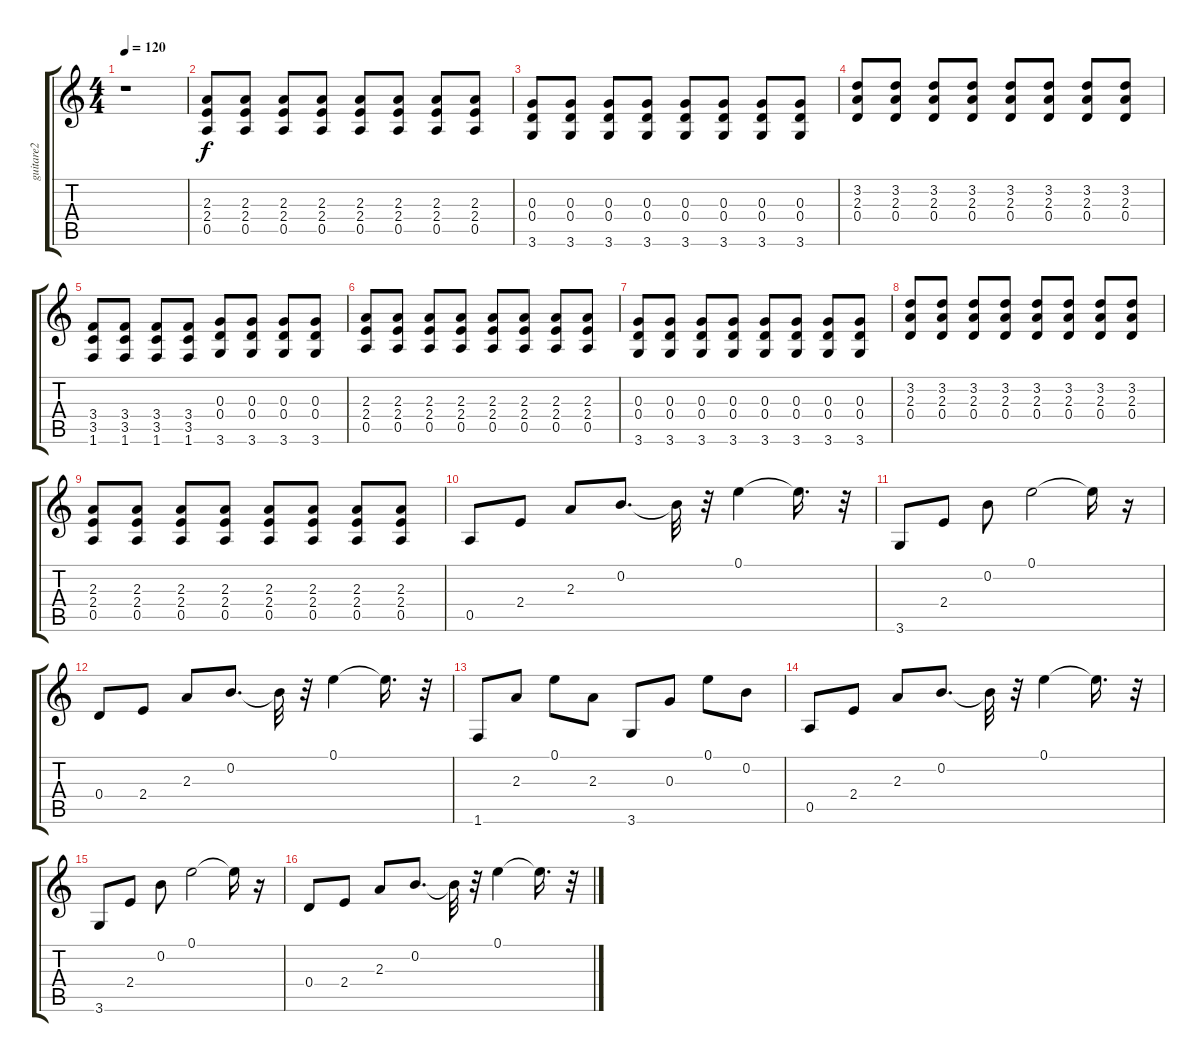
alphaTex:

\track ("guitare2" "guitare2") {instrument distortionguitar}
\staff {score tabs}
\tuning (E4 B3 G3 D3 A2 E2) {hide}
\ts (4 4)
\tempo 120
\clef g2
\ks c
r.1{dy f} |
(2.3 2.4 0.5).8{instrument distortionguitar} (2.3 2.4 0.5).8 (2.3 2.4 0.5).8 (2.3 2.4 0.5).8 (2.3 2.4 0.5).8 (2.3 2.4 0.5).8 (2.3 2.4 0.5).8 (2.3 2.4 0.5).8 |
(0.3 0.4 3.6).8 (0.3 0.4 3.6).8 (0.3 0.4 3.6).8 (0.3 0.4 3.6).8 (0.3 0.4 3.6).8 (0.3 0.4 3.6).8 (0.3 0.4 3.6).8 (0.3 0.4 3.6).8 |
(3.2 2.3 0.4).8 (3.2 2.3 0.4).8 (3.2 2.3 0.4).8 (3.2 2.3 0.4).8 (3.2 2.3 0.4).8 (3.2 2.3 0.4).8 (3.2 2.3 0.4).8 (3.2 2.3 0.4).8 |
(3.4 3.5 1.6).8 (3.4 3.5 1.6).8 (3.4 3.5 1.6).8 (3.4 3.5 1.6).8 (0.3 0.4 3.6).8 (0.3 0.4 3.6).8 (0.3 0.4 3.6).8 (0.3 0.4 3.6).8 |
(2.3 2.4 0.5).8 (2.3 2.4 0.5).8 (2.3 2.4 0.5).8 (2.3 2.4 0.5).8 (2.3 2.4 0.5).8 (2.3 2.4 0.5).8 (2.3 2.4 0.5).8 (2.3 2.4 0.5).8 |
(0.3 0.4 3.6).8 (0.3 0.4 3.6).8 (0.3 0.4 3.6).8 (0.3 0.4 3.6).8 (0.3 0.4 3.6).8 (0.3 0.4 3.6).8 (0.3 0.4 3.6).8 (0.3 0.4 3.6).8 |
(3.2 2.3 0.4).8 (3.2 2.3 0.4).8 (3.2 2.3 0.4).8 (3.2 2.3 0.4).8 (3.2 2.3 0.4).8 (3.2 2.3 0.4).8 (3.2 2.3 0.4).8 (3.2 2.3 0.4).8 |
(2.3 2.4 0.5).8 (2.3 2.4 0.5).8 (2.3 2.4 0.5).8 (2.3 2.4 0.5).8 (2.3 2.4 0.5).8 (2.3 2.4 0.5).8 (2.3 2.4 0.5).8 (2.3 2.4 0.5).8 |
0.5.8{instrument electricguitarclean} 2.4.8 2.3.8 0.2.8{d} 0.2{t}.32 r.32 0.1.4 0.1{t}.16{d} r.32 |
3.6.8 2.4.8 0.2.8 0.1.2 0.1{t}.16 r.16 |
0.4.8 2.4.8 2.3.8 0.2.8{d} 0.2{t}.32 r.32 0.1.4 0.1{t}.16{d} r.32 |
1.6.8 2.3.8 0.1.8 2.3.8 3.6.8 0.3.8 0.1.8 0.2.8 |
0.5.8 2.4.8 2.3.8 0.2.8{d} 0.2{t}.32 r.32 0.1.4 0.1{t}.16{d} r.32 |
3.6.8 2.4.8 0.2.8 0.1.2 0.1{t}.16 r.16 |
0.4.8 2.4.8 2.3.8 0.2.8{d} 0.2{t}.32 r.32 0.1.4 0.1{t}.16{d} r.32
